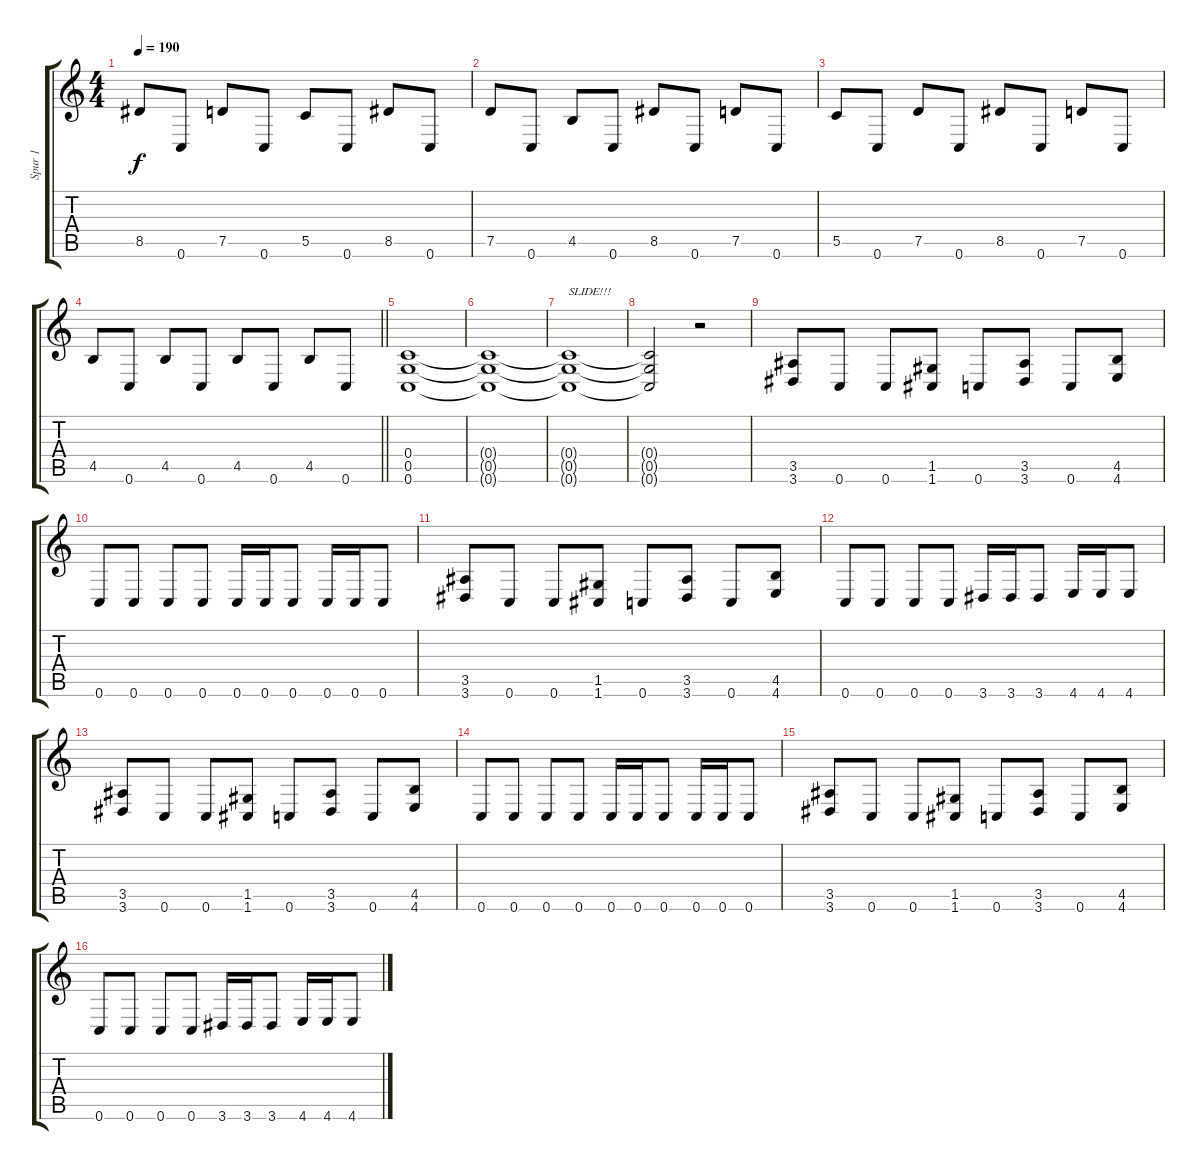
\track ("Spur 1" "Spur 1") {instrument distortionguitar}
\staff {score tabs}
\tuning (D4 A3 F3 C3 G2 C2) {hide}
\ts (4 4)
\tempo 190
\clef g2
\ks c
8.5.8{dy f} 0.6.8 7.5.8 0.6.8 5.5.8 0.6.8 8.5.8 0.6.8 |
7.5.8 0.6.8 4.5.8 0.6.8 8.5.8 0.6.8 7.5.8 0.6.8 |
5.5.8 0.6.8 7.5.8 0.6.8 8.5.8 0.6.8 7.5.8 0.6.8 |
\barLineRight lightlight
4.5.8 0.6.8 4.5.8 0.6.8 4.5.8 0.6.8 4.5.8 0.6.8 |
(0.4 0.5 0.6).1 |
(0.4{t} 0.5{t} 0.6{t}).1 |
(0.4{t} 0.5{t} 0.6{t}).1{txt "SLIDE!!!"} |
(0.4{t} 0.5{t} 0.6{t}).2 r.2 |
(3.5 3.6).8 0.6.8 0.6.8 (1.5 1.6).8 0.6.8 (3.5 3.6).8 0.6.8 (4.5 4.6).8 |
0.6.8 0.6.8 0.6.8 0.6.8 0.6.16 0.6.16 0.6.8 0.6.16 0.6.16 0.6.8 |
(3.5 3.6).8 0.6.8 0.6.8 (1.5 1.6).8 0.6.8 (3.5 3.6).8 0.6.8 (4.5 4.6).8 |
0.6.8 0.6.8 0.6.8 0.6.8 3.6.16 3.6.16 3.6.8 4.6.16 4.6.16 4.6.8 |
(3.5 3.6).8 0.6.8 0.6.8 (1.5 1.6).8 0.6.8 (3.5 3.6).8 0.6.8 (4.5 4.6).8 |
0.6.8 0.6.8 0.6.8 0.6.8 0.6.16 0.6.16 0.6.8 0.6.16 0.6.16 0.6.8 |
(3.5 3.6).8 0.6.8 0.6.8 (1.5 1.6).8 0.6.8 (3.5 3.6).8 0.6.8 (4.5 4.6).8 |
0.6.8 0.6.8 0.6.8 0.6.8 3.6.16 3.6.16 3.6.8 4.6.16 4.6.16 4.6.8
